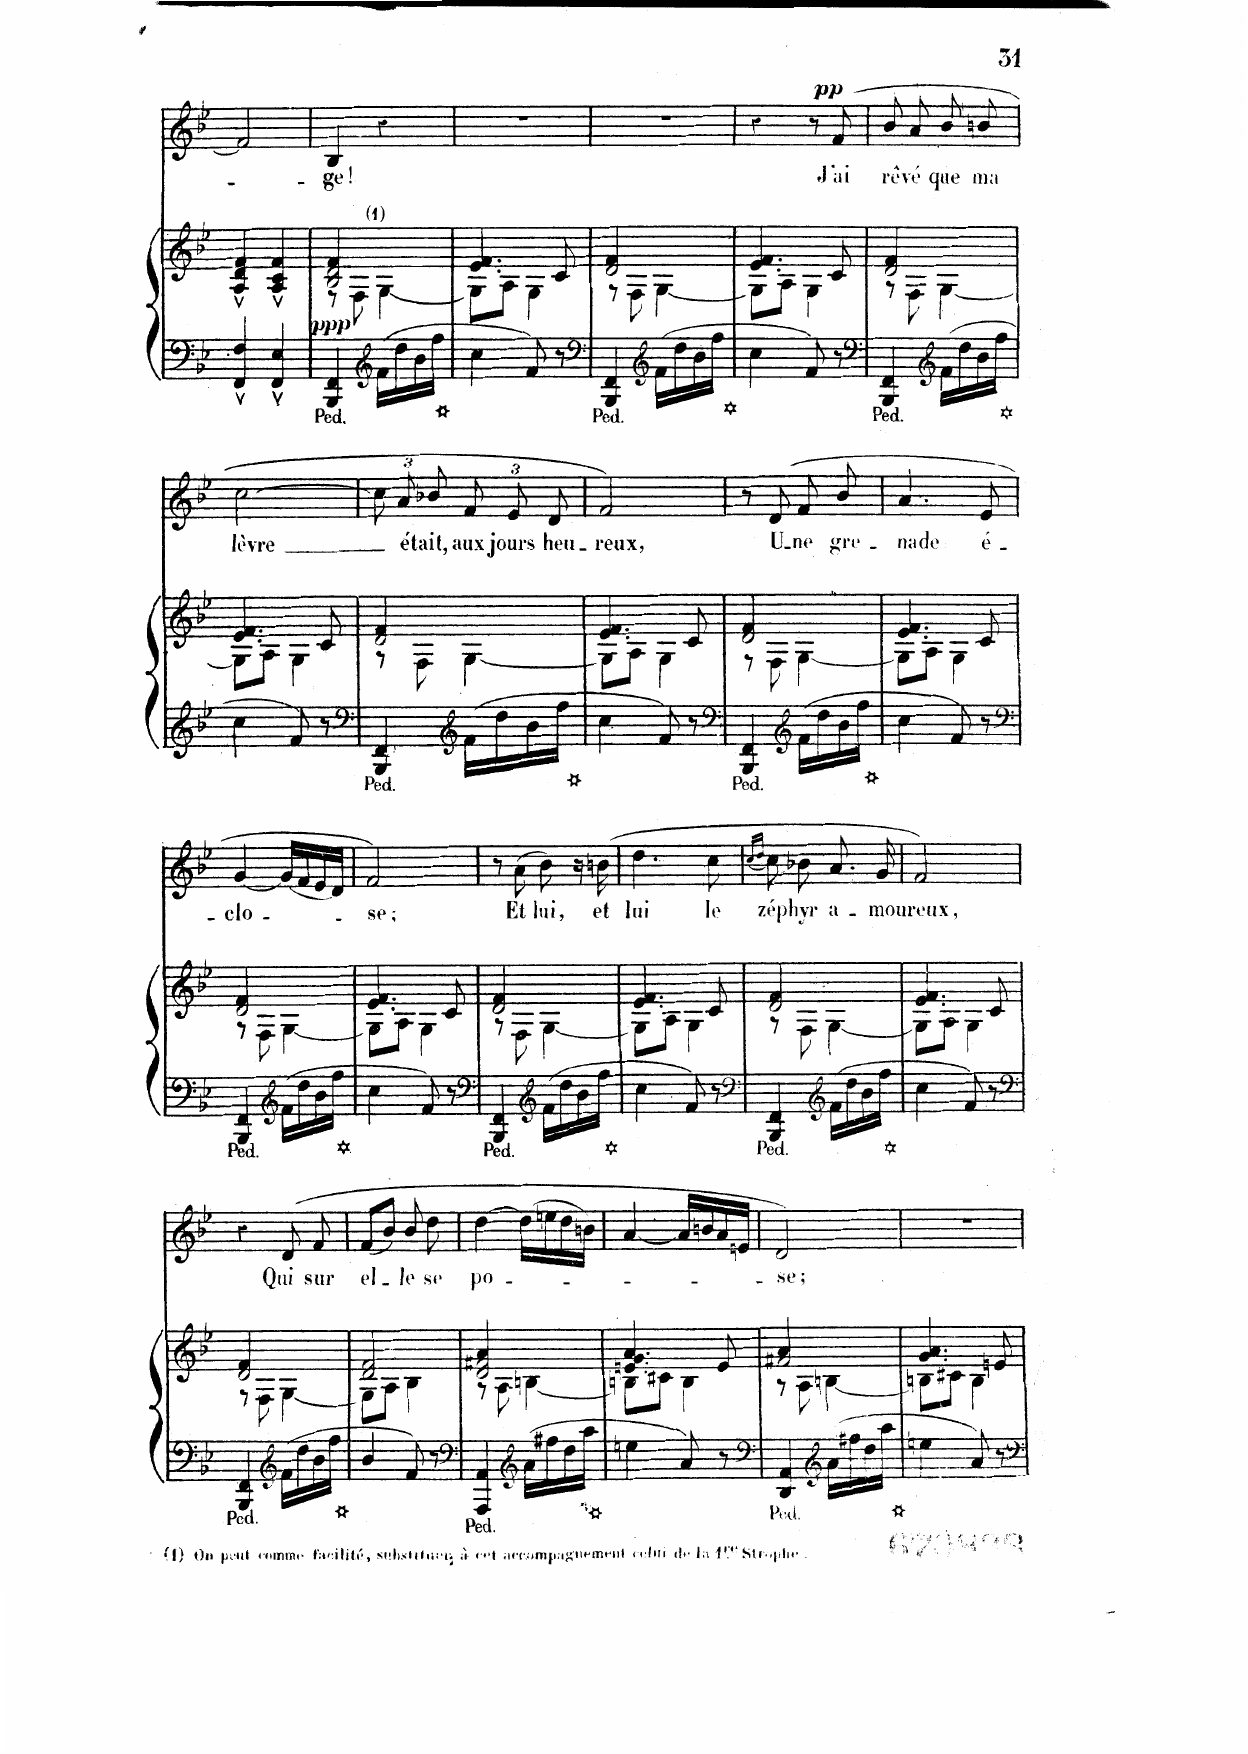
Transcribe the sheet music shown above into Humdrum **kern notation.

**kern	**kern	**dynam	**kern	**text	**dynam
*part2	*part2	*part2	*part1	*part1	*part1
*staff3	*staff2	*staff2/3	*staff1	*staff1	*staff1
*I"Piano	*	*	*I"Chant Voice	*	*
*I'Pno	*	*	*	*	*
*clefF4	*clefG2	*	*clefG2	*	*
*k[b-e-]	*k[b-e-]	*	*k[b-e-]	*	*
*M2/4	*M2/4	*	*M2/4	*	*
=59	=59	=59	=59	=59	=59
4FF/^^ 4F/^^	4A/^^ 4d/^^ 4f/^^	.	2f/]	.	.
4FF/^^ 4E-/^^	4A/^^ 4c/^^ 4f/^^	.	.	.	.
=60	=60	=60	=60	=60	=60
*	*^	*	*	*	*
*	*	*^	*	*	*	*
!	!	!	!	!LO:DY:b	!	!	!
4BBB-/ 4FF/	4f/	8r	2B-/ 2d/	ppp	4B-/	-ge!	.
!	!	!LO:TX:a:t=(1)	!	!	!	!	!
.	.	8F\	.	.	.	.	.
*clefG2	*	*	*	*	*	*	*
16f\LL	4ryy	[4G\	.	.	4r	.	.
16dd\	.	.	.	.	.	.	.
16b-\	.	.	.	.	.	.	.
16ff\JJ	.	.	.	.	.	.	.
*	*	*v	*v	*	*	*	*
=61	=61	=61	=61	=61	=61	=61
4cc\	4.e-/ 4.f/	8G\L]	.	2r	.	.
.	.	8A\J	.	.	.	.
8f/	.	4G\	.	.	.	.
8r	8c/	.	.	.	.	.
*	*v	*v	*	*	*	*
=62	=62	=62	=62	=62	=62
*clefF4	*	*	*	*	*
*	*^	*	*	*	*
*	*	*^	*	*	*	*
4BBB-/ 4FF/	4f/	8r	2d/	.	2r	.	.
.	.	8F\	.	.	.	.	.
*clefG2	*	*	*	*	*	*	*
16f\LL	4ryy	[4G\	.	.	.	.	.
16dd\	.	.	.	.	.	.	.
16b-\	.	.	.	.	.	.	.
16ff\JJ	.	.	.	.	.	.	.
*	*	*v	*v	*	*	*	*
=63	=63	=63	=63	=63	=63	=63
4cc\	4.e-/ 4.f/	8G\L]	.	4r	.	.
.	.	8A\J	.	.	.	.
8f/	.	4G\	.	8r	.	.
!	!	!	!	!	!	!LO:DY:a
8r	8c/	.	.	(8f/	J’ai	pp
*	*v	*v	*	*	*	*
=64	=64	=64	=64	=64	=64
*clefF4	*	*	*	*	*
*	*^	*	*	*	*
*	*	*^	*	*	*	*
4BBB-/ 4FF/	4f/	8r	2d/	.	8b-/	rê-	.
.	.	8F\	.	.	8a/	-vé	.
*clefG2	*	*	*	*	*	*	*
16f\LL	4ryy	[4G\	.	.	8b-/	que	.
16dd\	.	.	.	.	.	.	.
16b-\	.	.	.	.	8bn/	mon	.
16ff\JJ	.	.	.	.	.	.	.
*	*	*v	*v	*	*	*	*
=65	=65	=65	=65	=65	=65	=65
4cc\	4.e-/ 4.f/	8G\L]	.	[2cc\	lèvre	.
.	.	8A\J	.	.	.	.
8f/	.	4G\	.	.	.	.
8r	8c/	.	.	.	.	.
*	*v	*v	*	*	*	*
=66	=66	=66	=66	=66	=66
*clefF4	*	*	*	*	*
*	*^	*	*	*	*
*	*	*^	*	*	*	*
4BBB-/ 4FF/	4f/	8r	2d/	.	12cc\]	.	.
.	.	.	.	.	12a/	é-	.
.	.	8F\	.	.	.	.	.
.	.	.	.	.	12b-X/	-tait,	.
*clefG2	*	*	*	*	*	*	*
16f\LL	4ryy	[4G\	.	.	12f/	aux	.
16dd\	.	.	.	.	.	.	.
.	.	.	.	.	12e-/	jours	.
16b-\	.	.	.	.	.	.	.
.	.	.	.	.	12d/	heu-	.
16ff\JJ	.	.	.	.	.	.	.
*	*	*v	*v	*	*	*	*
=67	=67	=67	=67	=67	=67	=67
4cc\	4.e-/ 4.f/	8G\L]	.	2f/)	-reux,	.
.	.	8A\J	.	.	.	.
8f/	.	4G\	.	.	.	.
8r	8c/	.	.	.	.	.
*	*v	*v	*	*	*	*
=68	=68	=68	=68	=68	=68
*clefF4	*	*	*	*	*
*	*^	*	*	*	*
*	*	*^	*	*	*	*
4BBB-/ 4FF/	4f/	8r	2d/	.	8r	.	.
.	.	8F\	.	.	(8d/	U-	.
*clefG2	*	*	*	*	*	*	*
16f\LL	4ryy	[4G\	.	.	8f/	-ne	.
16dd\	.	.	.	.	.	.	.
16b-\	.	.	.	.	8b-/	gre-	.
16ff\JJ	.	.	.	.	.	.	.
*	*	*v	*v	*	*	*	*
=69	=69	=69	=69	=69	=69	=69
4cc\	4.e-/ 4.f/	8G\L]	.	4.a/	-nade	.
.	.	8A\J	.	.	.	.
8f/	.	4G\	.	.	.	.
8r	8c/	.	.	8e-/	é-	.
*	*v	*v	*	*	*	*
=70	=70	=70	=70	=70	=70
*clefF4	*	*	*	*	*
*	*^	*	*	*	*
*	*	*^	*	*	*	*
4BBB-/ 4FF/	4f/	8r	2d/	.	[4g/	-– clo-	.
.	.	8F\	.	.	.	.	.
*clefG2	*	*	*	*	*	*	*
16f\LL	4ryy	[4G\	.	.	(16g/LL]	.	.
16dd\	.	.	.	.	16f/	.	.
16b-\	.	.	.	.	16e-/	.	.
16ff\JJ	.	.	.	.	16d/JJ)	.	.
*	*	*v	*v	*	*	*	*
=71	=71	=71	=71	=71	=71	=71
4cc\	4.e-/ 4.f/	8G\L]	.	2f/)	-se;	.
.	.	8A\J	.	.	.	.
8f/	.	4G\	.	.	.	.
8r	8c/	.	.	.	.	.
*	*v	*v	*	*	*	*
=72	=72	=72	=72	=72	=72
*clefF4	*	*	*	*	*
*	*^	*	*	*	*
*	*	*^	*	*	*	*
4BBB-/ 4FF/	4f/	8r	2d/	.	8r	.	.
.	.	8F\	.	.	(8a\	Et	.
*clefG2	*	*	*	*	*	*	*
16f\LL	4ryy	[4G\	.	.	8b-\)	lui,	.
16dd\	.	.	.	.	.	.	.
16b-\	.	.	.	.	16r	.	.
16ff\JJ	.	.	.	.	(16bn\	et	.
*	*	*v	*v	*	*	*	*
=73	=73	=73	=73	=73	=73	=73
4cc\	4.e-/ 4.f/	8G\L]	.	4.dd\	lui	.
.	.	8A\J	.	.	.	.
8f/	.	4G\	.	.	.	.
8r	8c/	.	.	8cc\	le	.
*	*v	*v	*	*	*	*
=74	=74	=74	=74	=74	=74
*clefF4	*	*	*	*	*
.	.	.	(16qcc/LL	.	.
.	.	.	16qdd/JJ	.	.
*	*^	*	*	*	*
*	*	*^	*	*	*	*
4BBB-/ 4FF/	4f/	8r	2d/	.	8cc\)	zé-	.
.	.	8F\	.	.	8b-X\	-phyr	.
*clefG2	*	*	*	*	*	*	*
16f\LL	4ryy	[4G\	.	.	8.a/	a-	.
16dd\	.	.	.	.	.	.	.
16b-\	.	.	.	.	.	.	.
16ff\JJ	.	.	.	.	16g/	-mou-	.
*	*	*v	*v	*	*	*	*
=75	=75	=75	=75	=75	=75	=75
4cc\	4.e-/ 4.f/	8G\L]	.	2f/)	-reux,	.
.	.	8A\J	.	.	.	.
8f/	.	4G\	.	.	.	.
8r	8c/	.	.	.	.	.
*	*v	*v	*	*	*	*
=76	=76	=76	=76	=76	=76
*clefF4	*	*	*	*	*
*	*^	*	*	*	*
*	*	*^	*	*	*	*
4BBB-/ 4FF/	4f/	8r	2d/	.	4r	.	.
.	.	8F\	.	.	.	.	.
*clefG2	*	*	*	*	*	*	*
16f\LL	4ryy	[4G\	.	.	(8d/	Qui	.
16dd\	.	.	.	.	.	.	.
16b-\	.	.	.	.	8f/	sur	.
16ff\JJ	.	.	.	.	.	.	.
*	*	*v	*v	*	*	*	*
=77	=77	=77	=77	=77	=77	=77
4b-\	2d/ 2f/	8G\L]	.	(8f/L	el-	.
.	.	8A\J	.	8b-/J)	.	.
8f/	.	4B-\	.	8b-\	-le	.
8r	.	.	.	8dd\	so	.
*	*v	*v	*	*	*	*
=78	=78	=78	=78	=78	=78
*clefF4	*	*	*	*	*
*	*^	*	*	*	*
*	*	*^	*	*	*	*
4AAA/ 4AA/	4a/	8r	2d/ 2f#X/	.	[4dd\	po-	.
.	.	8A\	.	.	.	.	.
*clefG2	*	*	*	*	*	*	*
16a\LL	4ryy	[4Bn\	.	.	(16dd\LL]	.	.
16ff#X\	.	.	.	.	16een\	.	.
16dd\	.	.	.	.	16dd\	.	.
16aa\JJ	.	.	.	.	16bn\JJ)	.	.
*	*	*v	*v	*	*	*	*
=79	=79	=79	=79	=79	=79	=79
4een\	4.en/ 4.g/ 4.a/	8B\L]	.	[4a/	.	.
.	.	8c#X\J	.	.	.	.
8a/	.	4Bn\	.	(16a/LL]	.	.
.	.	.	.	16bn/	.	.
8r	8e/	.	.	16a/	.	.
.	.	.	.	16en/JJ)	.	.
*	*v	*v	*	*	*	*
=80	=80	=80	=80	=80	=80
*clefF4	*	*	*	*	*
*	*^	*	*	*	*
*	*	*^	*	*	*	*
4DD/ 4AA/	4a/	8r	2f#X/	.	2d/)	-se;	.
.	.	8A\	.	.	.	.	.
*clefG2	*	*	*	*	*	*	*
16a\LL	4ryy	[4Bn\	.	.	.	.	.
16ff#X\	.	.	.	.	.	.	.
16dd\	.	.	.	.	.	.	.
16aa\JJ	.	.	.	.	.	.	.
*	*	*v	*v	*	*	*	*
=81	=81	=81	=81	=81	=81	=81
4een\	4.g/ 4.a/	8B\L]	.	2r	.	.
.	.	8c#X\J	.	.	.	.
8a/	.	4Bn\	.	.	.	.
8r	8en/	.	.	.	.	.
*	*v	*v	*	*	*	*
=	=	=	=	=	=
*-	*-	*-	*-	*-	*-
